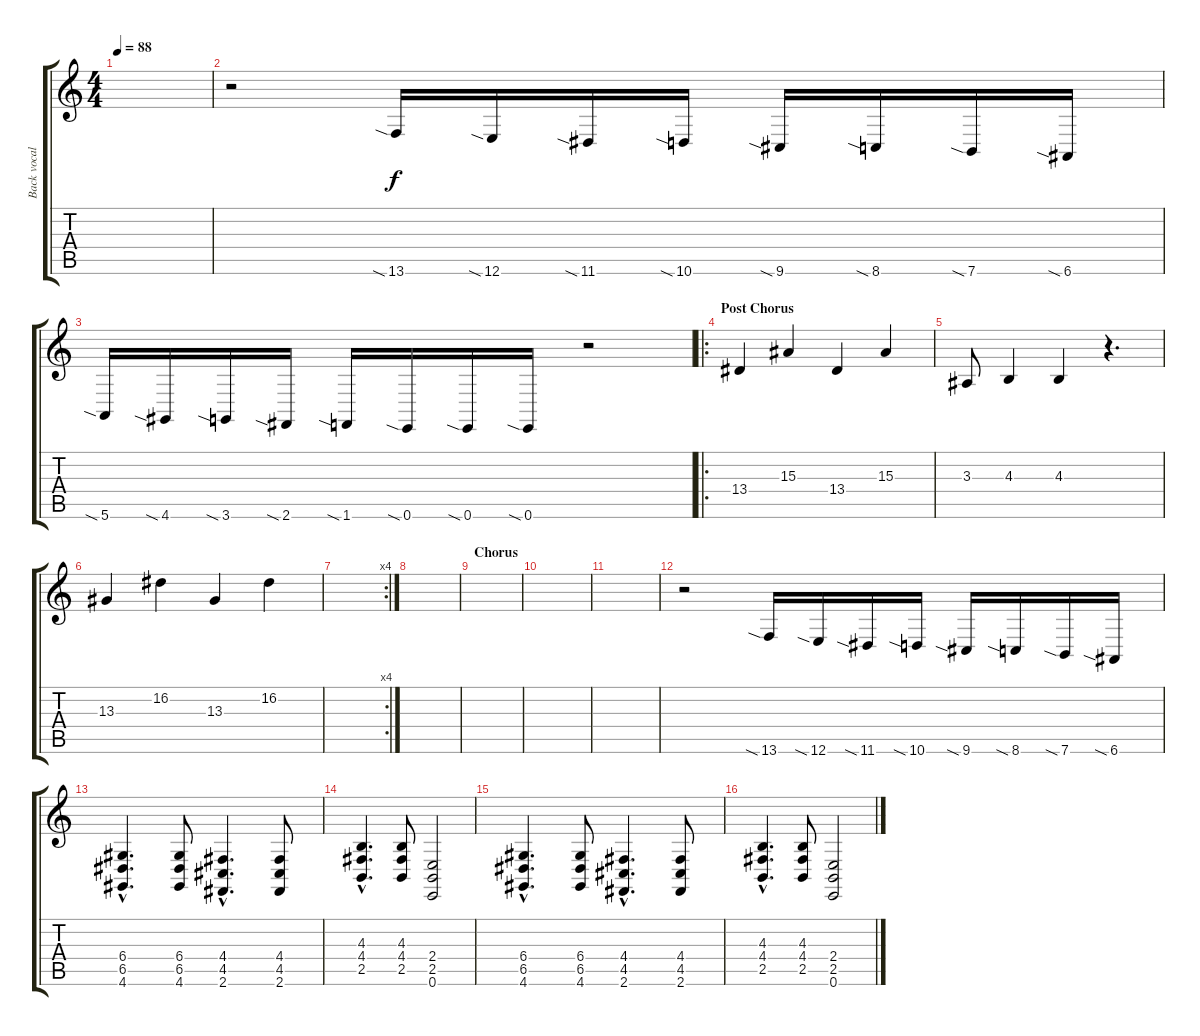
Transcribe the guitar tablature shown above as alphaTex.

\track ("Back vocals + Effects" "Back vocal") {instrument altosax}
\staff {score tabs}
\tuning (E4 B3 G3 D3 A2 E2) {hide}
\ts (4 4)
\tempo 88
\clef g2
\ks c
|
r.2{instrument guitarharmonics} 13.6{sia}.16 12.6{sia}.16 11.6{sia}.16 10.6{sia}.16 9.6{sia}.16 8.6{sia}.16 7.6{sia}.16 6.6{sia}.16 |
5.6{sia}.16 4.6{sia}.16 3.6{sia}.16 2.6{sia}.16 1.6{sia}.16 0.6{sia}.16 0.6{sia}.16 0.6{sia}.16 r.2 |
\ro
\section ("" "Post Chorus")
13.4.4 15.3.4 13.4.4 15.3.4 |
3.3.8 4.3.4 4.3.4 r.4{d} |
13.3.4 16.2.4 13.3.4 16.2.4 |
\rc 4
|
|
\section ("" "Chorus")
|
|
|
r.2{instrument guitarharmonics} 13.6{sia}.16 12.6{sia}.16 11.6{sia}.16 10.6{sia}.16 9.6{sia}.16 8.6{sia}.16 7.6{sia}.16 6.6{sia}.16 |
(6.4{hac} 6.5{hac} 4.6{hac}).4{d instrument overdrivenguitar} (6.4 6.5 4.6).8 (4.4{hac} 4.5{hac} 2.6{hac}).4{d} (4.4 4.5 2.6).8 |
(4.3{hac} 4.4{hac} 2.5{hac}).4{d instrument overdrivenguitar} (4.3 4.4 2.5).8 (2.4 2.5 0.6).2 |
(6.4{hac} 6.5{hac} 4.6{hac}).4{d instrument overdrivenguitar} (6.4 6.5 4.6).8 (4.4{hac} 4.5{hac} 2.6{hac}).4{d} (4.4 4.5 2.6).8 |
(4.3{hac} 4.4{hac} 2.5{hac}).4{d instrument overdrivenguitar} (4.3 4.4 2.5).8 (2.4 2.5 0.6).2
